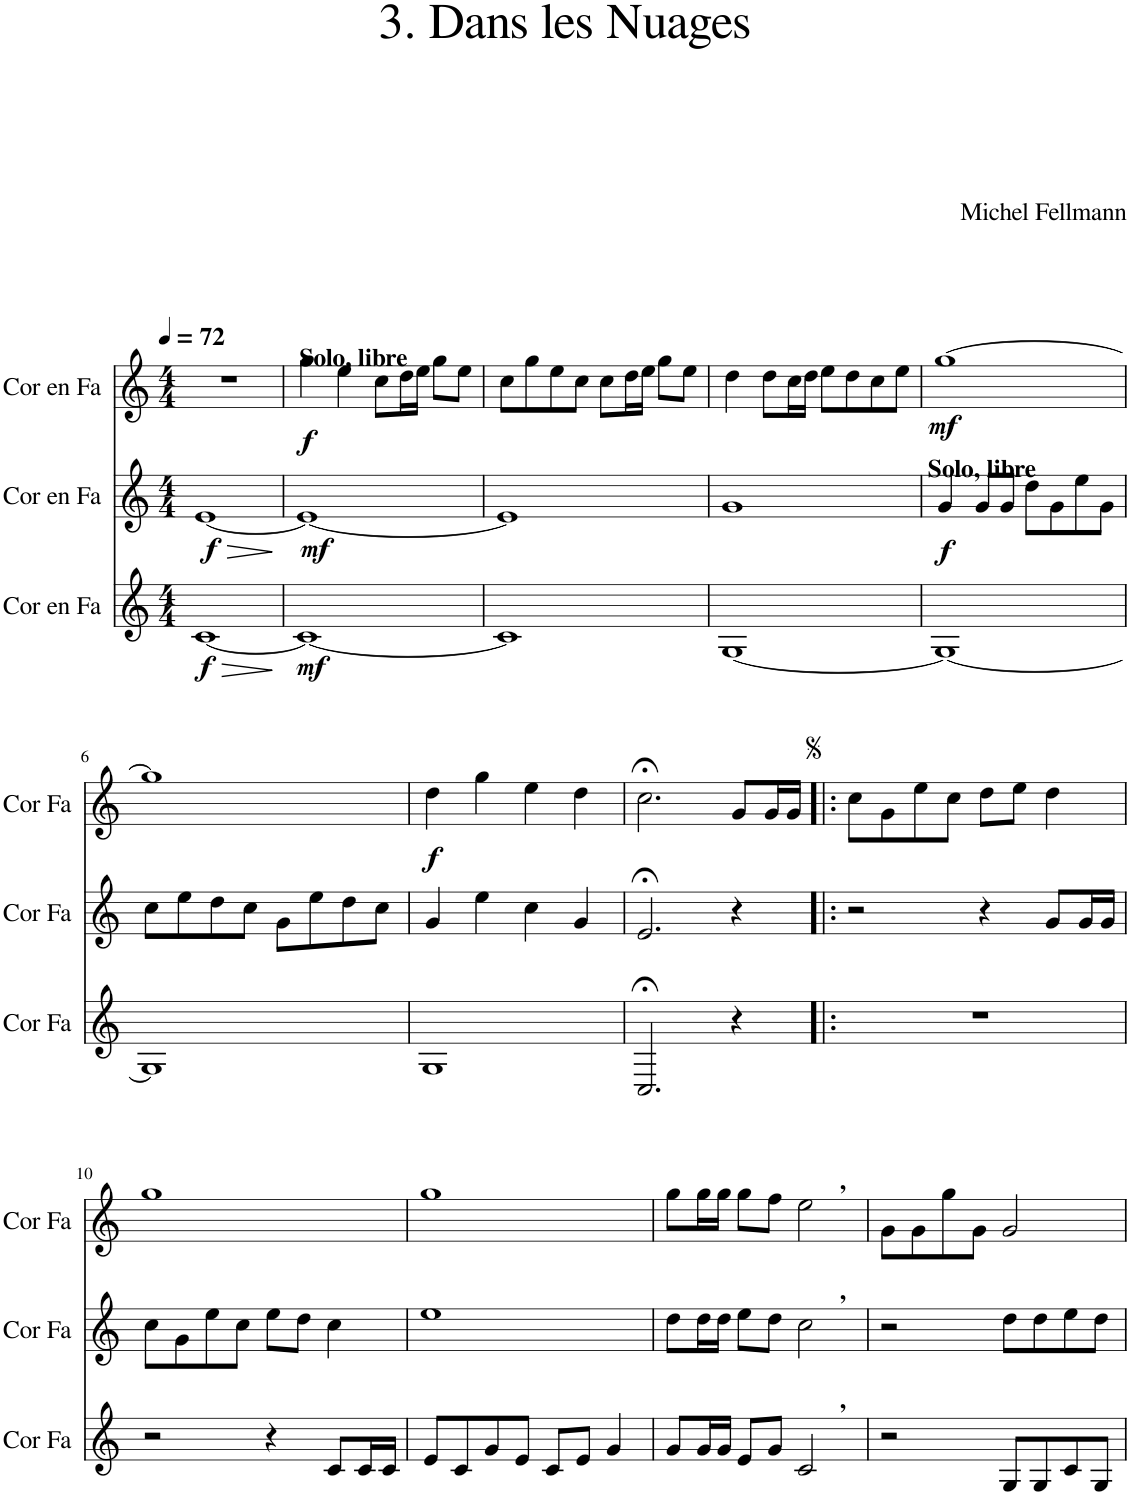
**kern	**dynam	**kern	**dynam	**kern	**dynam
*part3	*part3	*part2	*part2	*part1	*part1
*staff3	*staff3	*staff2	*staff2	*staff1	*staff1
*I"Cor en Fa	*	*I"Cor en Fa	*	*I"Cor en Fa	*
*I'Cor Fa	*	*I'Cor Fa	*	*I'Cor Fa	*
*clefG2	*	*clefG2	*	*clefG2	*
*Trd4c7	*	*Trd4c7	*	*Trd4c7	*
*k[]	*	*k[]	*	*k[]	*
*M4/4	*	*M4/4	*	*M4/4	*
*MM72	*	*MM72	*	*MM72	*
=1	=1	=1	=1	=1	=1
!	!LO:HP:b	!	!LO:HP:b	!	!
!	!LO:DY:n=1:b	!	!LO:DY:n=1:b	!	!
[1c	> f	[1e	> f	1r	.
.	]	.	]	.	.
=2	=2	=2	=2	=2	=2
!	!	!	!	!LO:TX:a:B:t=Solo, libre	!
!	!LO:DY:b	!	!LO:DY:b	!	!LO:DY:b
1c_	mf	1e_	mf	4gg\	f
.	.	.	.	4ee\	.
.	.	.	.	8cc\L	.
.	.	.	.	16dd\L	.
.	.	.	.	16ee\JJ	.
.	.	.	.	8gg\L	.
.	.	.	.	8ee\J	.
=3	=3	=3	=3	=3	=3
1c]	.	1e]	.	8cc\L	.
.	.	.	.	8gg\	.
.	.	.	.	8ee\	.
.	.	.	.	8cc\J	.
.	.	.	.	8cc\L	.
.	.	.	.	16dd\L	.
.	.	.	.	16ee\JJ	.
.	.	.	.	8gg\L	.
.	.	.	.	8ee\J	.
=4	=4	=4	=4	=4	=4
[1G	.	1g	.	4dd\	.
.	.	.	.	8dd\L	.
.	.	.	.	16cc\L	.
.	.	.	.	16dd\JJ	.
.	.	.	.	8ee\L	.
.	.	.	.	8dd\	.
.	.	.	.	8cc\	.
.	.	.	.	8ee\J	.
=5	=5	=5	=5	=5	=5
!	!	!LO:TX:a:B:t=Solo, libre	!	!	!
!	!	!	!LO:DY:b	!	!LO:DY:b
1G_	.	4g/	f	[1gg	mf
.	.	8g/L	.	.	.
.	.	8g/J	.	.	.
.	.	8dd\L	.	.	.
.	.	8g\	.	.	.
.	.	8ee\	.	.	.
.	.	8g\J	.	.	.
!!LO:LB:g=z
=6	=6	=6	=6	=6	=6
1G]	.	8cc\L	.	1gg]	.
.	.	8ee\	.	.	.
.	.	8dd\	.	.	.
.	.	8cc\J	.	.	.
.	.	8g\L	.	.	.
.	.	8ee\	.	.	.
.	.	8dd\	.	.	.
.	.	8cc\J	.	.	.
=7	=7	=7	=7	=7	=7
!	!	!	!	!	!LO:DY:b
1G	.	4g/	.	4dd\	f
.	.	4ee\	.	4gg\	.
.	.	4cc\	.	4ee\	.
.	.	4g/	.	4dd\	.
=8	=8	=8	=8	=8	=8
2.C;</	.	2.e;</	.	2.cc;<\	.
4r	.	4r	.	8g/L	.
.	.	.	.	16g/L	.
.	.	.	.	16g/JJ	.
=9!|:	=9!|:	=9!|:	=9!|:	=9!|:	=9!|:
1r	.	2r	.	8cc\L	.
.	.	.	.	8g\	.
.	.	.	.	8ee\	.
.	.	.	.	8cc\J	.
.	.	4r	.	8dd\L	.
.	.	.	.	8ee\J	.
.	.	8g/L	.	4dd\	.
.	.	16g/L	.	.	.
.	.	16g/JJ	.	.	.
!!LO:LB:g=z
=10	=10	=10	=10	=10	=10
2r	.	8cc\L	.	1gg	.
.	.	8g\	.	.	.
.	.	8ee\	.	.	.
.	.	8cc\J	.	.	.
4r	.	8ee\L	.	.	.
.	.	8dd\J	.	.	.
8c/L	.	4cc\	.	.	.
16c/L	.	.	.	.	.
16c/JJ	.	.	.	.	.
=11	=11	=11	=11	=11	=11
8e/L	.	1ee	.	1gg	.
8c/	.	.	.	.	.
8g/	.	.	.	.	.
8e/J	.	.	.	.	.
8c/L	.	.	.	.	.
8e/J	.	.	.	.	.
4g/	.	.	.	.	.
=12	=12	=12	=12	=12	=12
8g/L	.	8dd\L	.	8gg\L	.
16g/L	.	16dd\L	.	16gg\L	.
16g/JJ	.	16dd\JJ	.	16gg\JJ	.
8e/L	.	8ee\L	.	8gg\L	.
8g/J	.	8dd\J	.	8ff\J	.
!	!	!	!	!LO:TX:a:B:t=,	!
!	!	!LO:TX:a:B:t=,	!	!	!
!LO:TX:a:B:t=,	!	!	!	!	!
2c/	.	2cc\	.	2ee\	.
=13	=13	=13	=13	=13	=13
2r	.	2r	.	8g\L	.
.	.	.	.	8g\	.
.	.	.	.	8gg\	.
.	.	.	.	8g\J	.
8G/L	.	8dd\L	.	2g/	.
8G/	.	8dd\	.	.	.
8c/	.	8ee\	.	.	.
8G/J	.	8dd\J	.	.	.
=	=	=	=	=	=
*-	*-	*-	*-	*-	*-
